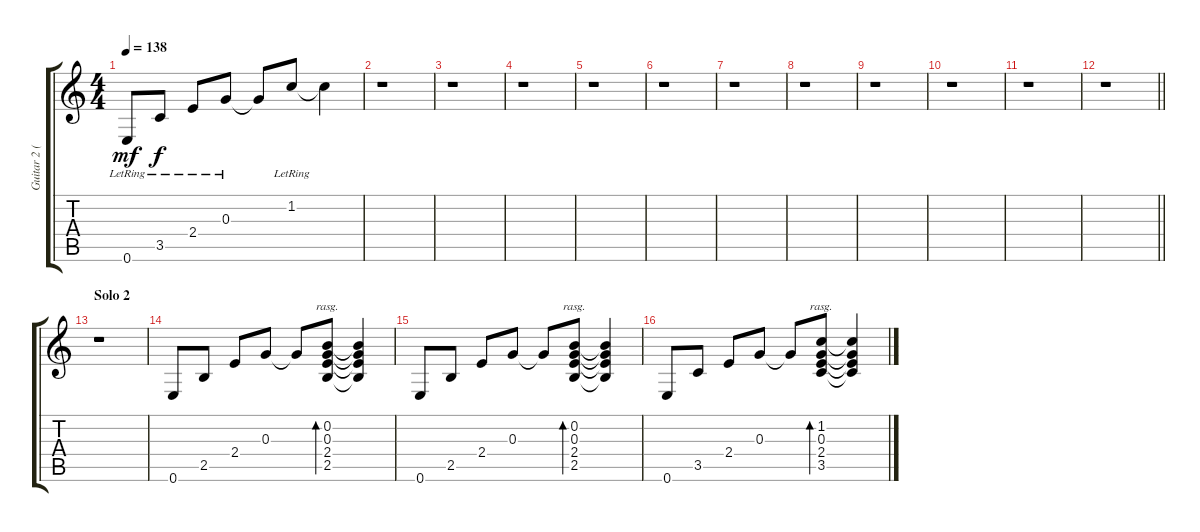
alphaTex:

\track ("Guitar 2 (clean)" "Guitar 2 (") {instrument acousticguitarsteel}
\staff {score tabs}
\tuning (E4 B3 G3 D3 A2 E2) {hide}
\ts (4 4)
\tempo 138
\clef g2
\ks c
0.6{lr}.8{dy mf} 3.5{lr}.8{dy f} 2.4{lr}.8 0.3{lr}.8 0.3{t}.8 1.2{lr}.8 1.2{t}.4 |
r.1 |
r.1 |
r.1 |
r.1 |
r.1 |
r.1 |
r.1 |
r.1 |
r.1 |
r.1 |
\barLineRight lightlight
r.1 |
\section ("" "Solo 2")
r.1 |
0.6.8{volume 10} 2.5.8 2.4.8 0.3.8 0.3{t}.8 (0.2 0.3 2.4 2.5).8{bd 240 rasg ii} (0.2{t} 0.3{t} 2.4{t} 2.5{t}).4 |
0.6.8 2.5.8 2.4.8 0.3.8 0.3{t}.8 (0.2 0.3 2.4 2.5).8{bd 240 rasg ii} (0.2{t} 0.3{t} 2.4{t} 2.5{t}).4 |
0.6.8 3.5.8 2.4.8 0.3.8 0.3{t}.8 (1.2 0.3 2.4 3.5).8{bd 240 rasg ii} (1.2{t} 0.3{t} 2.4{t} 3.5{t}).4
